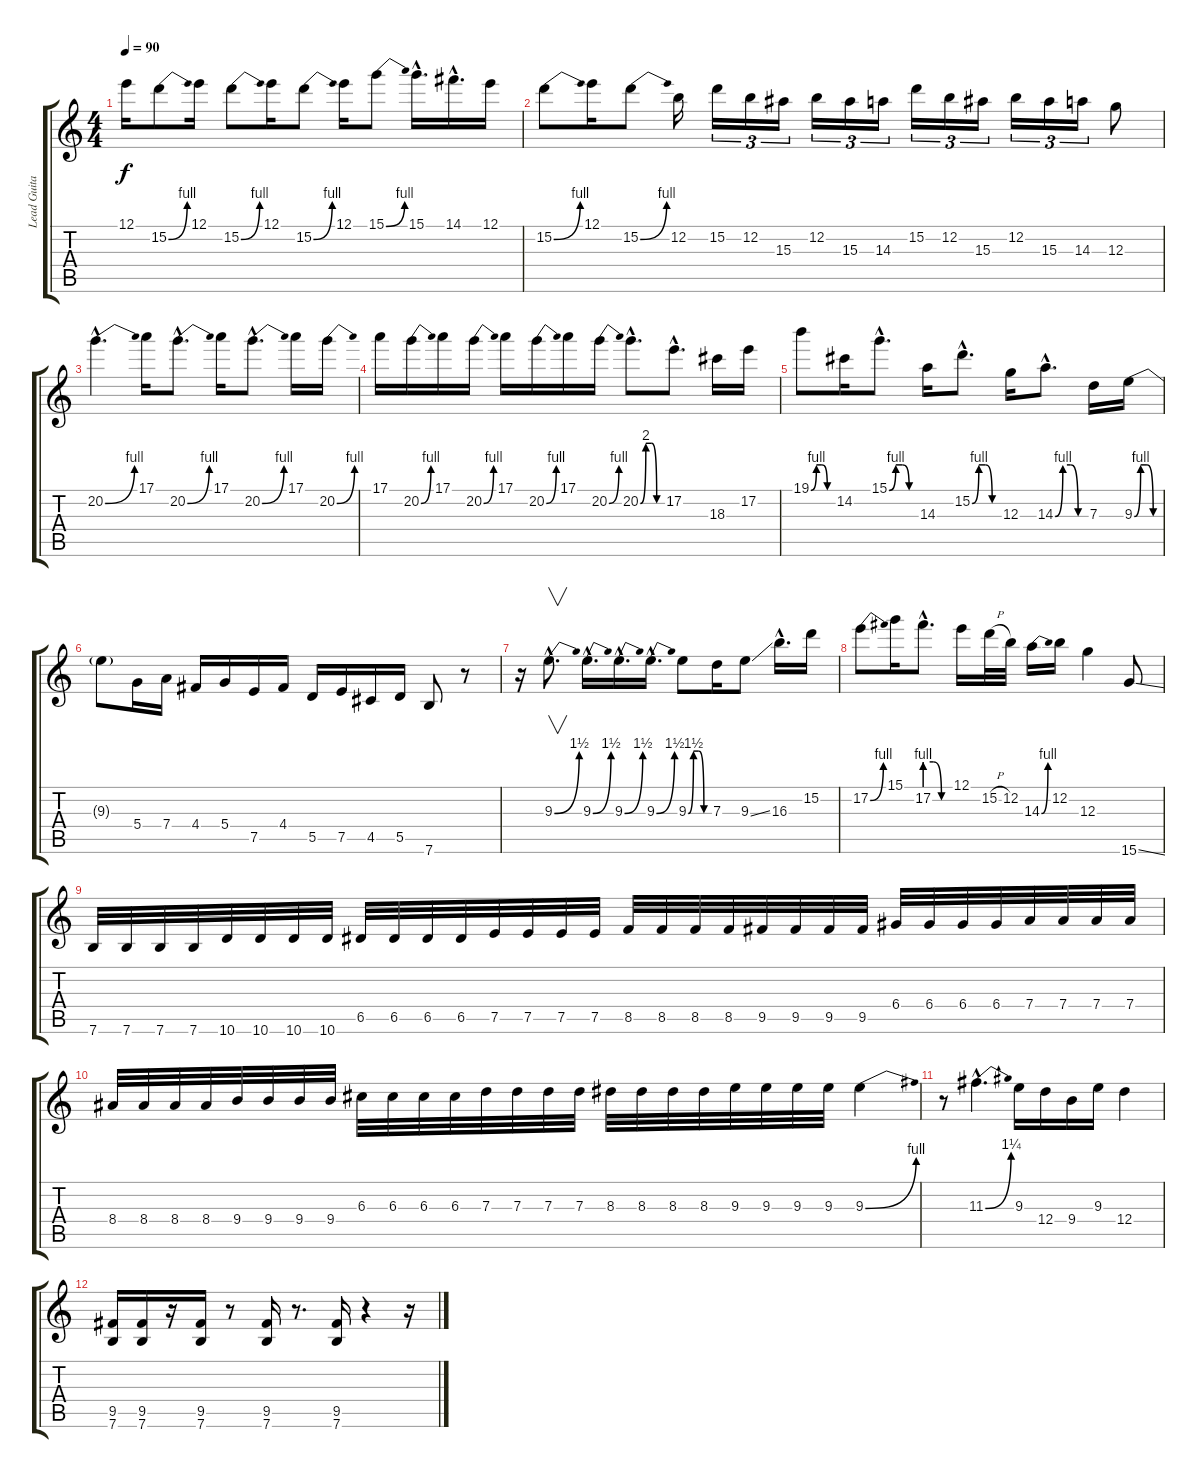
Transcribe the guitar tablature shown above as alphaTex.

\track ("Lead Guitar" "Lead Guita") {instrument overdrivenguitar}
\staff {score tabs}
\tuning (E4 B3 G3 D3 A2 E2) {hide}
\ts (4 4)
\tempo 90
\clef g2
\ks c
12.1.16{dy f instrument overdrivenguitar} 15.2{be (bend 0 0 60 4)}.8 12.1.16 15.2{be (bend 0 0 60 4)}.8 12.1.16 15.2{be (bend 0 0 60 4)}.8 12.1.16 15.1{be (bend 0 0 60 4)}.8 15.1{hac}.16{d} 14.1{hac}.16{d} 12.1.16 |
15.2{be (bend 0 0 60 4)}.8 12.1.16 15.2{be (bend 0 0 60 4)}.8 12.2.16 15.2.16{tu (3 2)} 12.2.16{tu (3 2)} 15.3.16{tu (3 2)} 12.2.16{tu (3 2)} 15.3.16{tu (3 2)} 14.3.16{tu (3 2)} 15.2.16{tu (3 2)} 12.2.16{tu (3 2)} 15.3.16{tu (3 2)} 12.2.16{tu (3 2)} 15.3.16{tu (3 2)} 14.3.16{tu (3 2)} 12.3.8 |
20.2{be (bend 0 0 60 4) hac}.4{d} 17.1.16 20.2{be (bend 0 0 60 4) hac}.8{d} 17.1.16 20.2{be (bend 0 0 60 4) hac}.8{d} 17.1.16 20.2{be (bend 0 0 60 4)}.16 |
17.1.16 20.2{be (bend 0 0 60 4)}.16 17.1.16 20.2{be (bend 0 0 60 4)}.16 17.1.16 20.2{be (bend 0 0 60 4)}.16 17.1.16 20.2{be (bend 0 0 60 4)}.16 20.2{be (custom 0 0 15 8 30 8 45 0 60 0) hac}.8{d} 17.2{hac}.8{d} 18.3.16 17.2.16 |
19.1{be (custom 0 0 15 4 30 4 45 0 60 0)}.8 14.2.16 15.1{be (custom 0 0 15 4 30 4 45 0 60 0) hac}.8{d} 14.3.16 15.2{be (custom 0 0 15 4 30 4 45 0 60 0) hac}.8{d} 12.3.16 14.3{be (custom 0 0 15 4 30 4 45 0 60 0) hac}.8{d} 7.3.16 9.3{be (custom 0 0 15 4 30 4 45 0 60 0)}.16 |
9.3{t}.8 5.4.16 7.4.16 4.4.16 5.4.16 7.5.16 4.4.16 5.5.16 7.5.16 4.5.16 5.5.16 7.6.8 r.8 |
r.16 9.3{be (bend 0 0 60 6) hac}.8{v d} 9.3{be (bend 0 0 60 6) hac}.16{d} 9.3{be (bend 0 0 60 6) hac}.16{d} 9.3{be (bend 0 0 60 6) hac}.16{d} 9.3{be (custom 0 0 15 6 30 6 45 0 60 0)}.8 7.3.16 9.3{ss}.8 16.3{hac}.16{d} 15.2.16 |
17.2{be (bend 0 0 60 4)}.8 15.1.16 17.2{be (custom 0 4 20 4 40 0 60 0) hac}.8{d} 12.1.16 15.2{h}.32 12.2.32 14.3{be (bend 0 0 60 4)}.16 12.2.16 12.3.4 15.6{ss}.8 |
7.6.32 7.6.32 7.6.32 7.6.32 10.6.32 10.6.32 10.6.32 10.6.32 6.5.32 6.5.32 6.5.32 6.5.32 7.5.32 7.5.32 7.5.32 7.5.32 8.5.32 8.5.32 8.5.32 8.5.32 9.5.32 9.5.32 9.5.32 9.5.32 6.4.32 6.4.32 6.4.32 6.4.32 7.4.32 7.4.32 7.4.32 7.4.32 |
8.4.32 8.4.32 8.4.32 8.4.32 9.4.32 9.4.32 9.4.32 9.4.32 6.3.32 6.3.32 6.3.32 6.3.32 7.3.32 7.3.32 7.3.32 7.3.32 8.3.32 8.3.32 8.3.32 8.3.32 9.3.32 9.3.32 9.3.32 9.3.32 9.3{be (bend 0 0 60 4)}.4 |
r.8 11.3{be (bend 0 0 60 5) hac}.4{d} 9.3.16 12.4.16 9.4.16 9.3.16 12.4.4 |
(9.5 7.6).16 (9.5 7.6).16 r.16 (9.5 7.6).16 r.8 (9.5 7.6).16 r.8{d} (9.5 7.6).16 r.4 r.16
